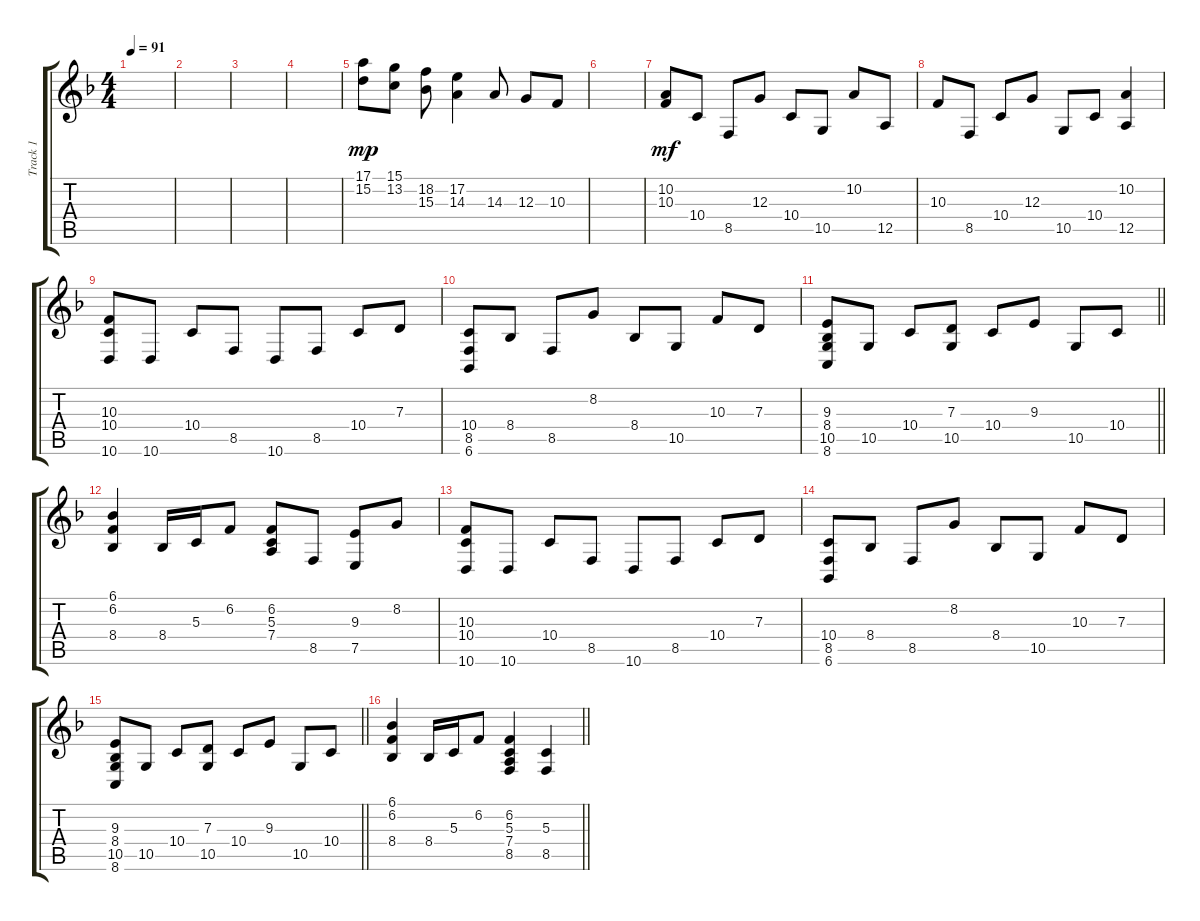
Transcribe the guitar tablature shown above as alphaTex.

\track ("Track 1" "Track 1") {instrument brightacousticpiano}
\staff {score tabs}
\tuning (E4 B3 G3 D3 A2 E2) {hide}
\ts (4 4)
\tempo 91
\clef g2
\ks f
|
|
|
|
(17.1 15.2).8{dy mp} (15.1 13.2).8 (18.2 15.3).8 (17.2 14.3).4 14.3.8 12.3.8 10.3.8 |
|
(10.2 10.3).8{dy mf} 10.4.8 8.5.8 12.3.8 10.4.8 10.5.8 10.2.8 12.5.8 |
10.3.8 8.5.8 10.4.8 12.3.8 10.5.8 10.4.8 (10.2 12.5).4 |
(10.3 10.4 10.6).8 10.6.8 10.4.8 8.5.8 10.6.8 8.5.8 10.4.8 7.3.8 |
(10.4 8.5 6.6).8 8.4.8 8.5.8 8.2.8 8.4.8 10.5.8 10.3.8 7.3.8 |
\barLineRight lightlight
(9.3 8.4 10.5 8.6).8 10.5.8 10.4.8 (7.3 10.5).8 10.4.8 9.3.8 10.5.8 10.4.8 |
(6.1 6.2 8.4).4 8.4.16 5.3.16 6.2.8 (6.2 5.3 7.4).8 8.5.8 (9.3 7.5).8 8.2.8 |
(10.3 10.4 10.6).8 10.6.8 10.4.8 8.5.8 10.6.8 8.5.8 10.4.8 7.3.8 |
(10.4 8.5 6.6).8 8.4.8 8.5.8 8.2.8 8.4.8 10.5.8 10.3.8 7.3.8 |
\barLineRight lightlight
(9.3 8.4 10.5 8.6).8 10.5.8 10.4.8 (7.3 10.5).8 10.4.8 9.3.8 10.5.8 10.4.8 |
\barLineRight lightlight
(6.1 6.2 8.4).4 8.4.16 5.3.16 6.2.8 (6.2 5.3 7.4 8.5).4 (5.3 8.5).4
